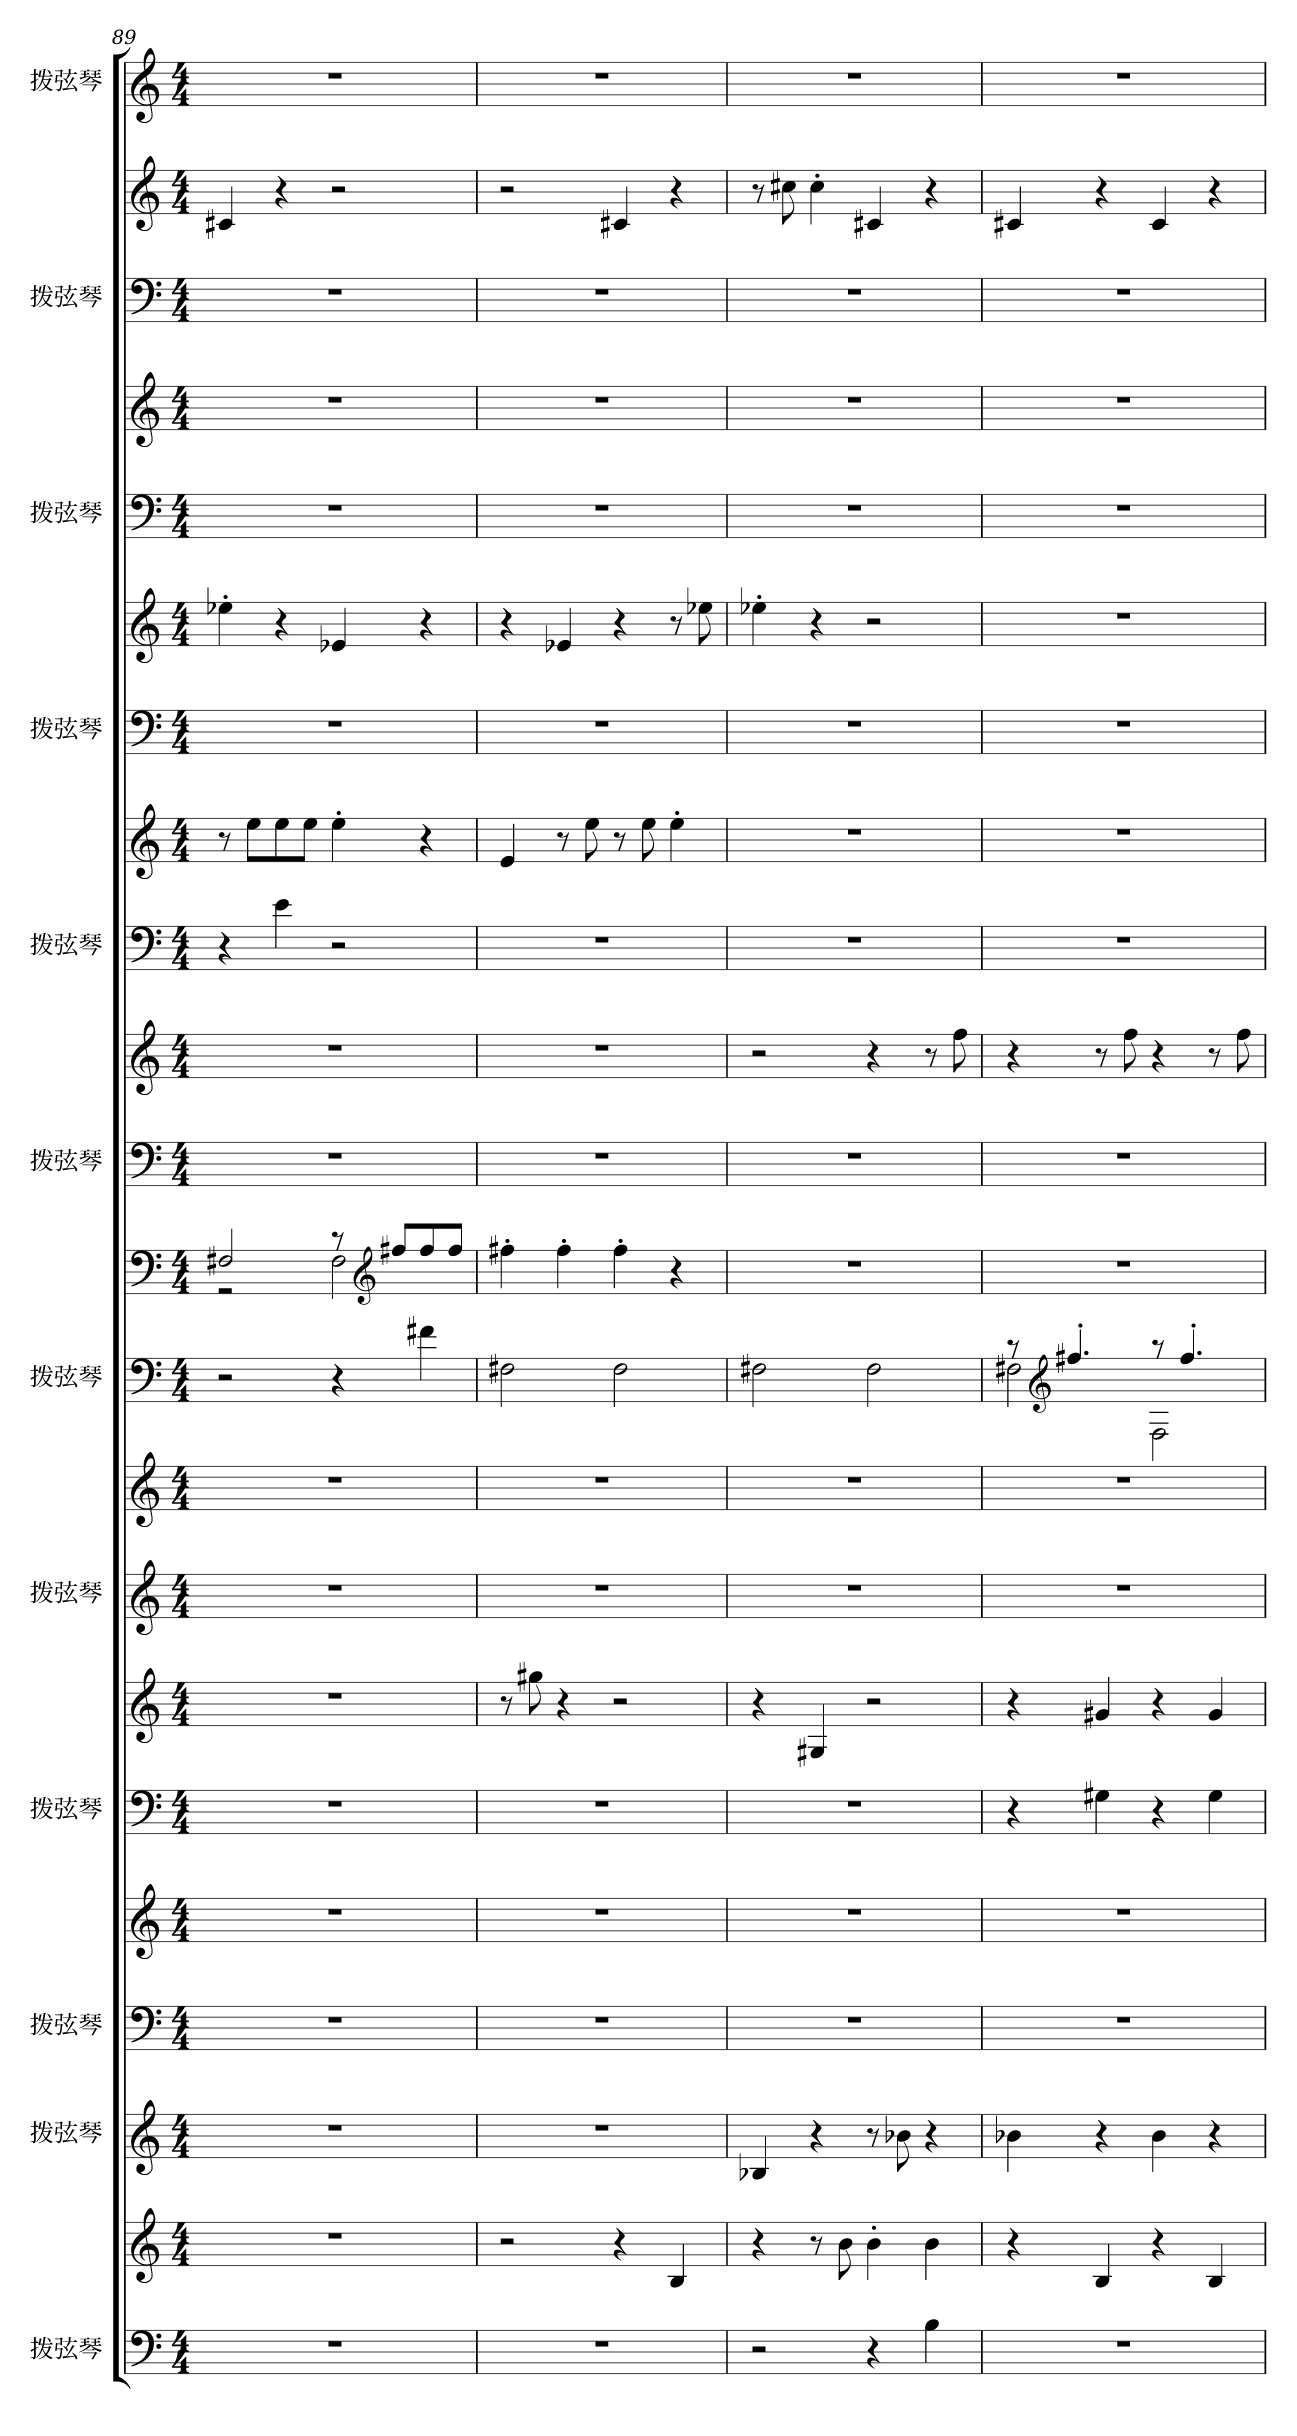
**kern	**kern	**kern	**kern	**kern	**kern	**kern	**kern	**kern	**kern	**kern	**kern	**kern	**kern	**kern	**kern	**kern	**kern	**kern	**kern	**kern	**kern
*part12	*part12	*part11	*part10	*part10	*part9	*part9	*part8	*part8	*part7	*part7	*part6	*part6	*part5	*part5	*part4	*part4	*part3	*part3	*part2	*part2	*part1
*staff22	*staff21	*staff20	*staff19	*staff18	*staff17	*staff16	*staff15	*staff14	*staff13	*staff12	*staff11	*staff10	*staff9	*staff8	*staff7	*staff6	*staff5	*staff4	*staff3	*staff2	*staff1
*I"拨弦琴	*	*I"拨弦琴	*I"拨弦琴	*	*I"拨弦琴	*	*I"拨弦琴	*	*I"拨弦琴	*	*I"拨弦琴	*	*I"拨弦琴	*	*I"拨弦琴	*	*I"拨弦琴	*	*I"拨弦琴	*	*I"拨弦琴
*clefF4	*clefG2	*clefG2	*clefF4	*clefG2	*clefF4	*clefG2	*clefG2	*clefG2	*clefF4	*clefF4	*clefF4	*clefG2	*clefF4	*clefG2	*clefF4	*clefG2	*clefF4	*clefG2	*clefF4	*clefG2	*clefG2
*k[]	*k[]	*k[]	*k[]	*k[]	*k[]	*k[]	*k[]	*k[]	*k[]	*k[]	*k[]	*k[]	*k[]	*k[]	*k[]	*k[]	*k[]	*k[]	*k[]	*k[]	*k[]
*M4/4	*M4/4	*M4/4	*M4/4	*M4/4	*M4/4	*M4/4	*M4/4	*M4/4	*M4/4	*M4/4	*M4/4	*M4/4	*M4/4	*M4/4	*M4/4	*M4/4	*M4/4	*M4/4	*M4/4	*M4/4	*M4/4
=89	=89	=89	=89	=89	=89	=89	=89	=89	=89	=89	=89	=89	=89	=89	=89	=89	=89	=89	=89	=89	=89
*	*	*	*	*	*	*	*	*	*	*^	*	*	*	*	*	*	*	*	*	*	*
1r	1r	1r	1r	1r	1r	1r	1r	1r	2r	2F#X/	2r	1r	1r	4r	8r	1r	4ee-X'\	1r	1r	1r	4c#X/	1r
.	.	.	.	.	.	.	.	.	.	.	.	.	.	.	8ee\L	.	.	.	.	.	.	.
.	.	.	.	.	.	.	.	.	.	.	.	.	.	4e\	8ee\	.	4r	.	.	.	4r	.
.	.	.	.	.	.	.	.	.	.	.	.	.	.	.	8ee\J	.	.	.	.	.	.	.
.	.	.	.	.	.	.	.	.	4r	8r	2F#\	.	.	2r	4ee'\	.	4e-X/	.	.	.	2r	.
*	*	*	*	*	*	*	*	*	*	*clefG2	*	*	*	*	*	*	*	*	*	*	*	*
.	.	.	.	.	.	.	.	.	.	8ff#X/L	.	.	.	.	.	.	.	.	.	.	.	.
.	.	.	.	.	.	.	.	.	4f#X\	8ff#/	.	.	.	.	4r	.	4r	.	.	.	.	.
.	.	.	.	.	.	.	.	.	.	8ff#/J	.	.	.	.	.	.	.	.	.	.	.	.
*	*	*	*	*	*	*	*	*	*	*v	*v	*	*	*	*	*	*	*	*	*	*	*
=90	=90	=90	=90	=90	=90	=90	=90	=90	=90	=90	=90	=90	=90	=90	=90	=90	=90	=90	=90	=90	=90
1r	2r	1r	1r	1r	1r	8r	1r	1r	2F#X\	4ff#X'\	1r	1r	1r	4e/	1r	4r	1r	1r	1r	2r	1r
.	.	.	.	.	.	8gg#X\	.	.	.	.	.	.	.	.	.	.	.	.	.	.	.
.	.	.	.	.	.	4r	.	.	.	4ff#'\	.	.	.	8r	.	4e-X/	.	.	.	.	.
.	.	.	.	.	.	.	.	.	.	.	.	.	.	8ee\	.	.	.	.	.	.	.
.	4r	.	.	.	.	2r	.	.	2F#\	4ff#'\	.	.	.	8r	.	4r	.	.	.	4c#X/	.
.	.	.	.	.	.	.	.	.	.	.	.	.	.	8ee\	.	.	.	.	.	.	.
.	4B/	.	.	.	.	.	.	.	.	4r	.	.	.	4ee'\	.	8r	.	.	.	4r	.
.	.	.	.	.	.	.	.	.	.	.	.	.	.	.	.	8ee-X\	.	.	.	.	.
=91	=91	=91	=91	=91	=91	=91	=91	=91	=91	=91	=91	=91	=91	=91	=91	=91	=91	=91	=91	=91	=91
2r	4r	4B-X/	1r	1r	1r	4r	1r	1r	2F#X\	1r	1r	2r	1r	1r	1r	4ee-X'\	1r	1r	1r	8r	1r
.	.	.	.	.	.	.	.	.	.	.	.	.	.	.	.	.	.	.	.	8cc#X\	.
.	8r	4r	.	.	.	4G#X/	.	.	.	.	.	.	.	.	.	4r	.	.	.	4cc#'\	.
.	8b\	.	.	.	.	.	.	.	.	.	.	.	.	.	.	.	.	.	.	.	.
4r	4b'\	8r	.	.	.	2r	.	.	2F#\	.	.	4r	.	.	.	2r	.	.	.	4c#X/	.
.	.	8b-X\	.	.	.	.	.	.	.	.	.	.	.	.	.	.	.	.	.	.	.
4B\	4b\	4r	.	.	.	.	.	.	.	.	.	8r	.	.	.	.	.	.	.	4r	.
.	.	.	.	.	.	.	.	.	.	.	.	8ff\	.	.	.	.	.	.	.	.	.
!!LO:PB:g=z
=92	=92	=92	=92	=92	=92	=92	=92	=92	=92	=92	=92	=92	=92	=92	=92	=92	=92	=92	=92	=92	=92
*	*	*	*	*	*	*	*	*	*^	*	*	*	*	*	*	*	*	*	*	*	*
1r	4r	4b-X\	1r	1r	4r	4r	1r	1r	8r	2F#X\	1r	1r	4r	1r	1r	1r	1r	1r	1r	1r	4c#X/	1r
*	*	*	*	*	*	*	*	*	*clefG2	*	*	*	*	*	*	*	*	*	*	*	*	*
.	.	.	.	.	.	.	.	.	4.ff#X'/	.	.	.	.	.	.	.	.	.	.	.	.	.
.	4B/	4r	.	.	4G#X\	4g#X/	.	.	.	.	.	.	8r	.	.	.	.	.	.	.	4r	.
.	.	.	.	.	.	.	.	.	.	.	.	.	8ff\	.	.	.	.	.	.	.	.	.
.	4r	4b-\	.	.	4r	4r	.	.	8r	2F#\	.	.	4r	.	.	.	.	.	.	.	4c#/	.
.	.	.	.	.	.	.	.	.	4.ff#'/	.	.	.	.	.	.	.	.	.	.	.	.	.
.	4B/	4r	.	.	4G#\	4g#/	.	.	.	.	.	.	8r	.	.	.	.	.	.	.	4r	.
.	.	.	.	.	.	.	.	.	.	.	.	.	8ff\	.	.	.	.	.	.	.	.	.
*	*	*	*	*	*	*	*	*	*v	*v	*	*	*	*	*	*	*	*	*	*	*	*
=	=	=	=	=	=	=	=	=	=	=	=	=	=	=	=	=	=	=	=	=	=
*-	*-	*-	*-	*-	*-	*-	*-	*-	*-	*-	*-	*-	*-	*-	*-	*-	*-	*-	*-	*-	*-
